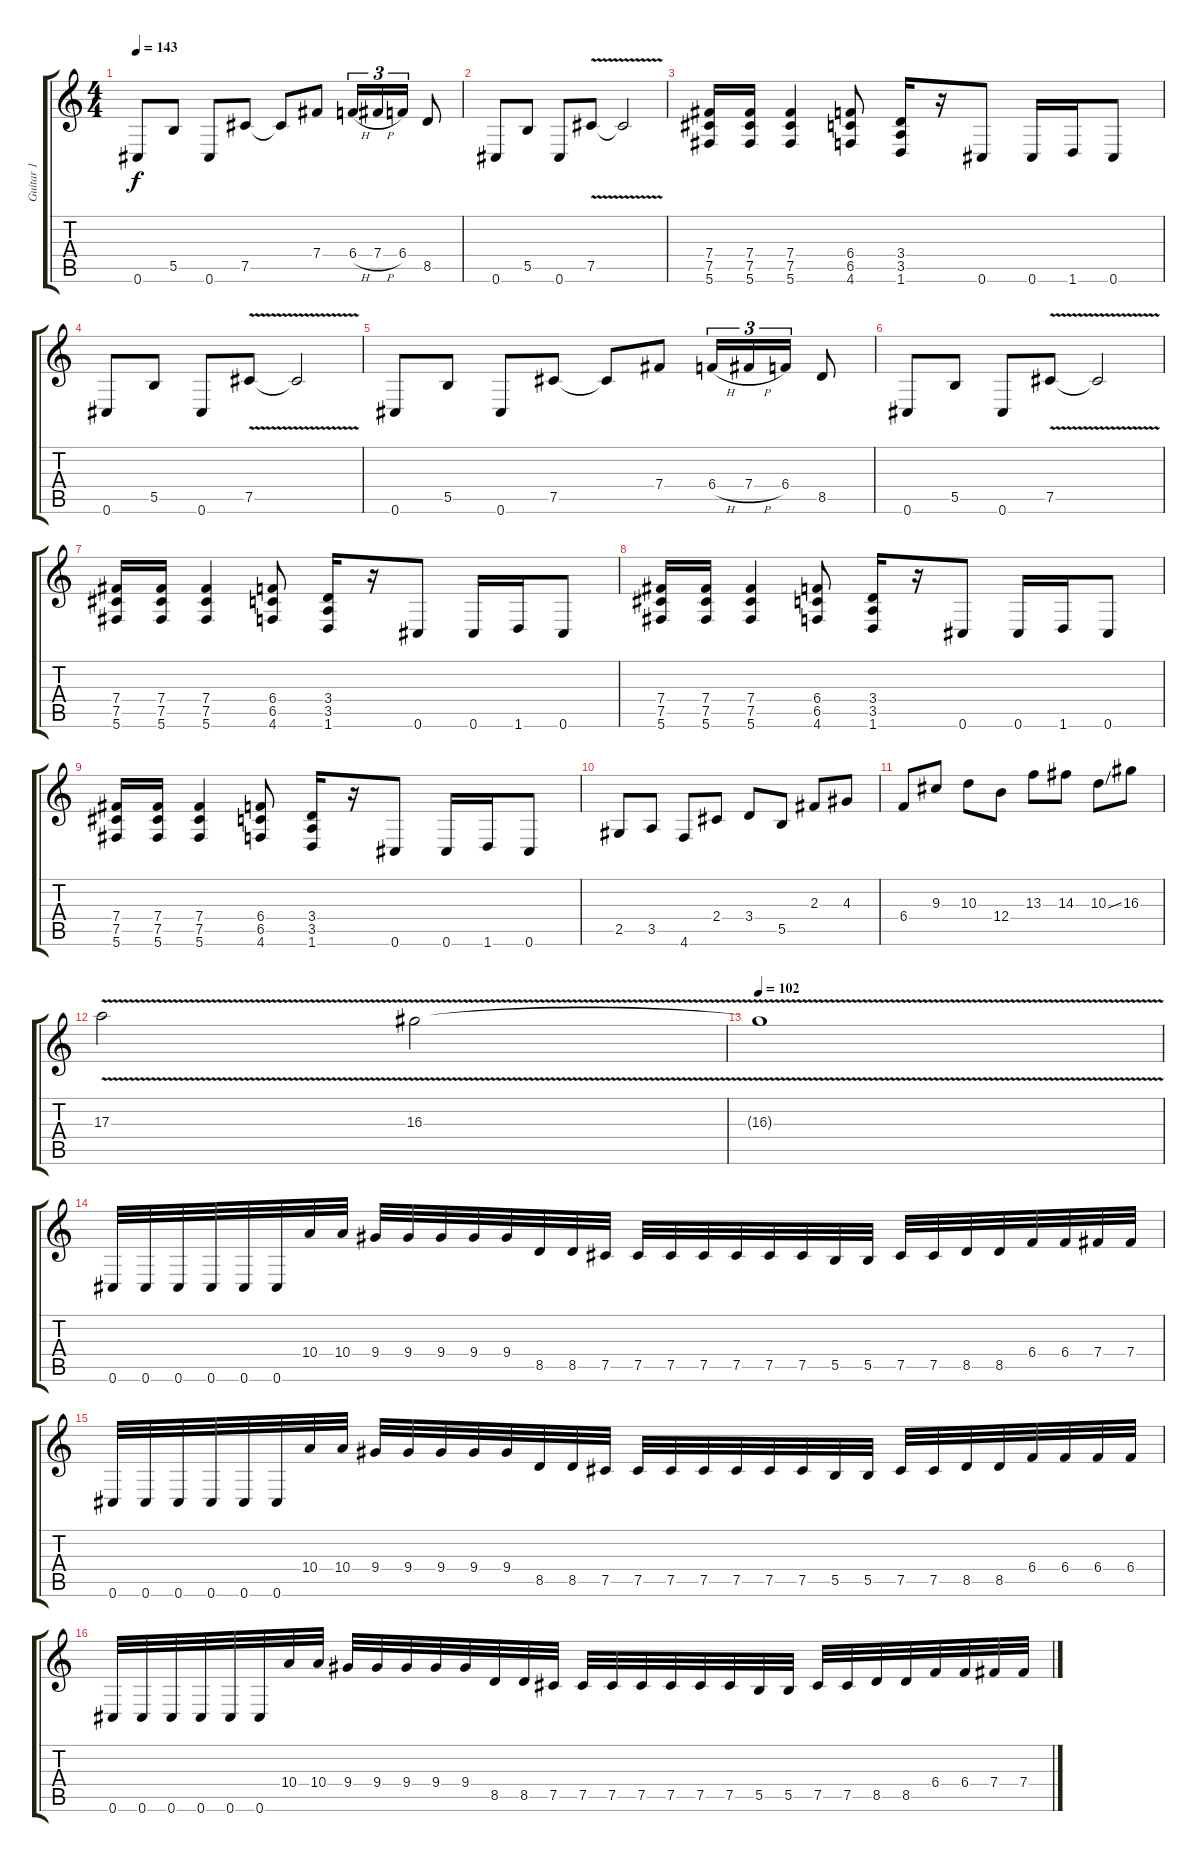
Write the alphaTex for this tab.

\track ("Guitar 1" "Guitar 1") {instrument overdrivenguitar}
\staff {score tabs}
\tuning (Db4 Ab3 E3 B2 Gb2 Db2) {hide}
\ts (4 4)
\tempo 143
\clef g2
\ks c
0.6.8{dy f} 5.5.8 0.6.8 7.5.8 7.5{t}.8 7.4.8 6.4{h}.16{tu (3 2)} 7.4{h}.16{tu (3 2)} 6.4.16{tu (3 2)} 8.5.8 |
0.6.8 5.5.8 0.6.8 7.5{v}.8 7.5{t}.2 |
(7.4 7.5 5.6).16 (7.4 7.5 5.6).16 (7.4 7.5 5.6).4 (6.4 6.5 4.6).8 (3.4 3.5 1.6).16 r.16 0.6.8 0.6.16 1.6.16 0.6.8 |
0.6.8 5.5.8 0.6.8 7.5{v}.8 7.5{t}.2 |
0.6.8 5.5.8 0.6.8 7.5.8 7.5{t}.8 7.4.8 6.4{h}.16{tu (3 2)} 7.4{h}.16{tu (3 2)} 6.4.16{tu (3 2)} 8.5.8 |
0.6.8 5.5.8 0.6.8 7.5{v}.8 7.5{t}.2 |
(7.4 7.5 5.6).16 (7.4 7.5 5.6).16 (7.4 7.5 5.6).4 (6.4 6.5 4.6).8 (3.4 3.5 1.6).16 r.16 0.6.8 0.6.16 1.6.16 0.6.8 |
(7.4 7.5 5.6).16 (7.4 7.5 5.6).16 (7.4 7.5 5.6).4 (6.4 6.5 4.6).8 (3.4 3.5 1.6).16 r.16 0.6.8 0.6.16 1.6.16 0.6.8 |
(7.4 7.5 5.6).16 (7.4 7.5 5.6).16 (7.4 7.5 5.6).4 (6.4 6.5 4.6).8 (3.4 3.5 1.6).16 r.16 0.6.8 0.6.16 1.6.16 0.6.8 |
2.5.8 3.5.8 4.6.8 2.4.8 3.4.8 5.5.8 2.3.8 4.3.8 |
6.4.8 9.3.8 10.3.8 12.4.8 13.3.8 14.3.8 10.3{ss}.8 16.3.8 |
17.3{v}.2 16.3{v}.2 |
\tempo 102
16.3{t}.1 |
\section ("" "")
0.6.32 0.6.32 0.6.32 0.6.32 0.6.32 0.6.32 10.4.32 10.4.32 9.4.32 9.4.32 9.4.32 9.4.32 9.4.32 8.5.32 8.5.32 7.5.32 7.5.32 7.5.32 7.5.32 7.5.32 7.5.32 7.5.32 5.5.32 5.5.32 7.5.32 7.5.32 8.5.32 8.5.32 6.4.32 6.4.32 7.4.32 7.4.32 |
0.6.32 0.6.32 0.6.32 0.6.32 0.6.32 0.6.32 10.4.32 10.4.32 9.4.32 9.4.32 9.4.32 9.4.32 9.4.32 8.5.32 8.5.32 7.5.32 7.5.32 7.5.32 7.5.32 7.5.32 7.5.32 7.5.32 5.5.32 5.5.32 7.5.32 7.5.32 8.5.32 8.5.32 6.4.32 6.4.32 6.4.32 6.4.32 |
0.6.32 0.6.32 0.6.32 0.6.32 0.6.32 0.6.32 10.4.32 10.4.32 9.4.32 9.4.32 9.4.32 9.4.32 9.4.32 8.5.32 8.5.32 7.5.32 7.5.32 7.5.32 7.5.32 7.5.32 7.5.32 7.5.32 5.5.32 5.5.32 7.5.32 7.5.32 8.5.32 8.5.32 6.4.32 6.4.32 7.4.32 7.4.32
